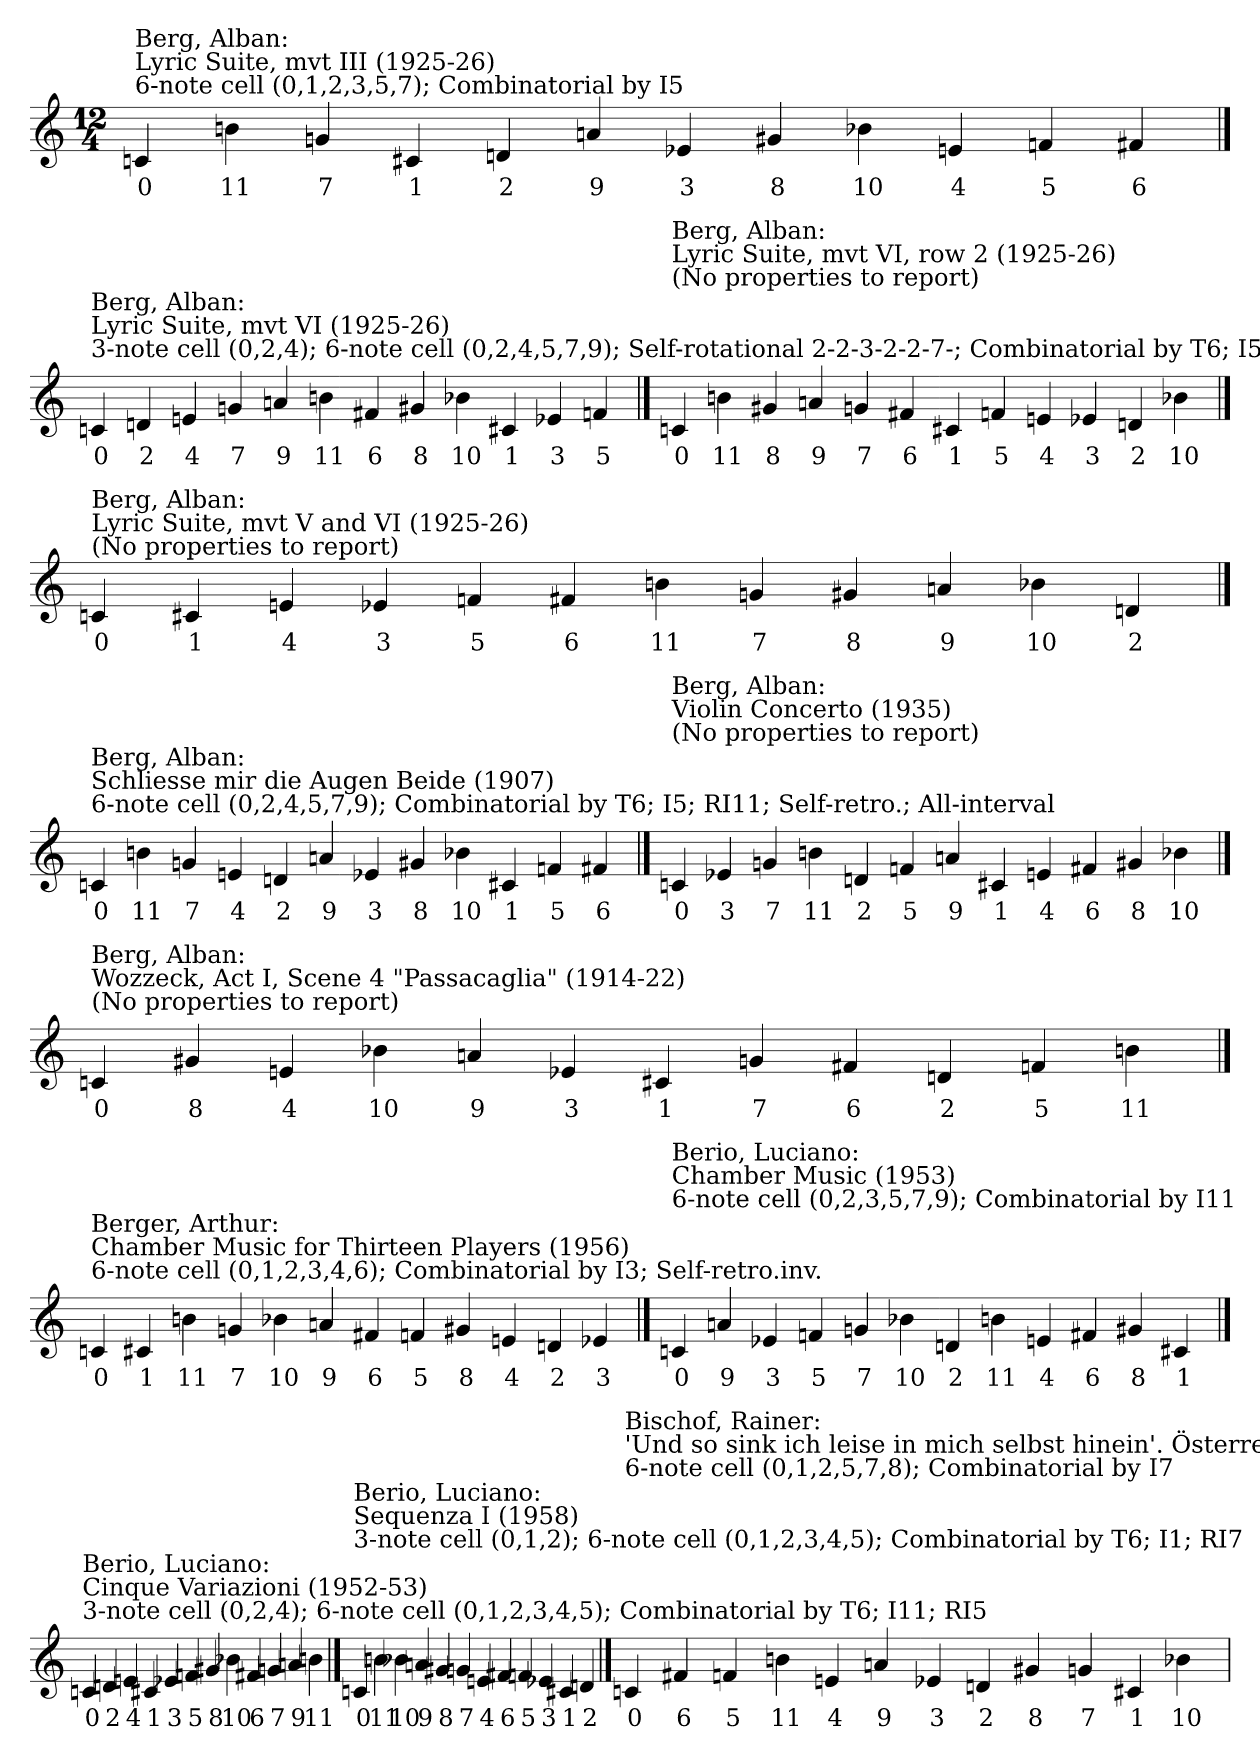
**kern	**text
*part1	*part1
*staff1	*staff1
!!LO:LB:g=z
*M12/4	*
==73	==73
!LO:TX:t=Berg, Alban&colon; \nLyric Suite, mvt III (1925-26)\n6-note cell (0,1,2,3,5,7); Combinatorial by I5	!
4cn	0
4bn	11
4gn	7
4c#X	1
4dn	2
4an	9
4e-X	3
4g#X	8
4b-X	10
4en	4
4fn	5
4f#X	6
!!LO:LB:g=z
==74	==74
!LO:TX:t=Berg, Alban&colon; \nLyric Suite, mvt VI (1925-26)\n3-note cell (0,2,4); 6-note cell (0,2,4,5,7,9); Self-rotational 2-2-3-2-2-7-; Combinatorial by T6; I5; RI11; Self-retro.inv.	!
4cn	0
4dn	2
4en	4
4gn	7
4an	9
4bn	11
4f#X	6
4g#X	8
4b-X	10
4c#X	1
4e-X	3
4fn	5
!!LO:LB:g=z
==75	==75
!LO:TX:t=Berg, Alban&colon; \nLyric Suite, mvt VI, row 2 (1925-26)\n(No properties to report)	!
4cn	0
4bn	11
4g#X	8
4an	9
4gn	7
4f#X	6
4c#X	1
4fn	5
4en	4
4e-X	3
4dn	2
4b-X	10
!!LO:LB:g=z
==76	==76
!LO:TX:t=Berg, Alban&colon; \nLyric Suite, mvt V and VI (1925-26)\n(No properties to report)	!
4cn	0
4c#X	1
4en	4
4e-X	3
4fn	5
4f#X	6
4bn	11
4gn	7
4g#X	8
4an	9
4b-X	10
4dn	2
!!LO:LB:g=z
==77	==77
!LO:TX:t=Berg, Alban&colon; \nSchliesse mir die Augen Beide (1907)\n6-note cell (0,2,4,5,7,9); Combinatorial by T6; I5; RI11; Self-retro.; All-interval	!
4cn	0
4bn	11
4gn	7
4en	4
4dn	2
4an	9
4e-X	3
4g#X	8
4b-X	10
4c#X	1
4fn	5
4f#X	6
!!LO:LB:g=z
==78	==78
!LO:TX:t=Berg, Alban&colon; \nViolin Concerto (1935)\n(No properties to report)	!
4cn	0
4e-X	3
4gn	7
4bn	11
4dn	2
4fn	5
4an	9
4c#X	1
4en	4
4f#X	6
4g#X	8
4b-X	10
!!LO:LB:g=z
==79	==79
!LO:TX:t=Berg, Alban&colon; \nWozzeck, Act I, Scene 4 "Passacaglia" (1914-22)\n(No properties to report)	!
4cn	0
4g#X	8
4en	4
4b-X	10
4an	9
4e-X	3
4c#X	1
4gn	7
4f#X	6
4dn	2
4fn	5
4bn	11
!!LO:LB:g=z
==80	==80
!LO:TX:t=Berger, Arthur&colon; \nChamber Music for Thirteen Players (1956)\n6-note cell (0,1,2,3,4,6); Combinatorial by I3; Self-retro.inv.	!
4cn	0
4c#X	1
4bn	11
4gn	7
4b-X	10
4an	9
4f#X	6
4fn	5
4g#X	8
4en	4
4dn	2
4e-X	3
!!LO:LB:g=z
==81	==81
!LO:TX:t=Berio, Luciano&colon; \nChamber Music (1953)\n6-note cell (0,2,3,5,7,9); Combinatorial by I11	!
4cn	0
4an	9
4e-X	3
4fn	5
4gn	7
4b-X	10
4dn	2
4bn	11
4en	4
4f#X	6
4g#X	8
4c#X	1
!!LO:LB:g=z
==82	==82
!LO:TX:t=Berio, Luciano&colon; \nCinque Variazioni (1952-53)\n3-note cell (0,2,4); 6-note cell (0,1,2,3,4,5); Combinatorial by T6; I11; RI5	!
4cn	0
4dn	2
4en	4
4c#X	1
4e-X	3
4fn	5
4g#X	8
4b-X	10
4f#X	6
4gn	7
4an	9
4bn	11
!!LO:LB:g=z
==83	==83
!LO:TX:t=Berio, Luciano&colon; \nSequenza I (1958)\n3-note cell (0,1,2); 6-note cell (0,1,2,3,4,5); Combinatorial by T6; I1; RI7	!
4cn	0
4bn	11
4b-X	10
4an	9
4g#X	8
4gn	7
4en	4
4f#X	6
4fn	5
4e-X	3
4c#X	1
4dn	2
!!LO:LB:g=z
==84	==84
!LO:TX:t=Bischof, Rainer&colon; \n'Und so sink ich leise in mich selbst hinein'. Österreichischer Liederzyklus für Mezz ... (1982-1983)\n6-note cell (0,1,2,5,7,8); Combinatorial by I7	!
4cn	0
4f#X	6
4fn	5
4bn	11
4en	4
4an	9
4e-X	3
4dn	2
4g#X	8
4gn	7
4c#X	1
4b-X	10
=	=
*-	*-
